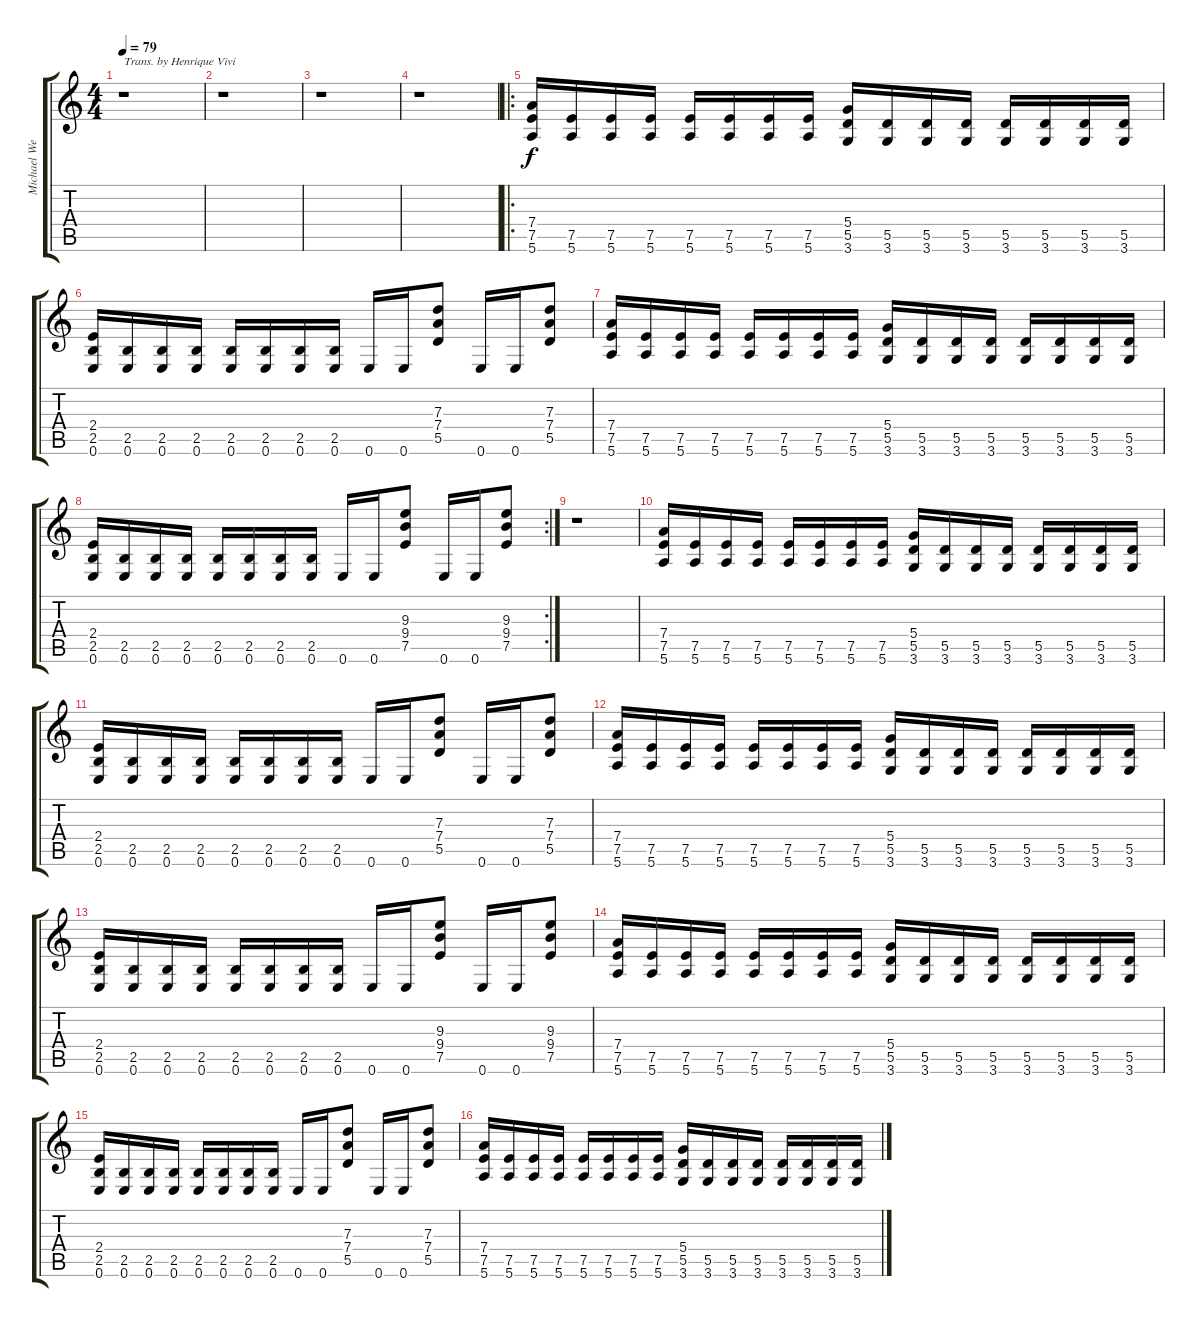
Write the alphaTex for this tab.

\track ("Michael Weikath" "Michael We") {instrument distortionguitar}
\staff {score tabs}
\tuning (E4 B3 G3 D3 A2 E2) {hide}
\ts (4 4)
\tempo 79
\clef g2
\ks c
r.1{txt "Trans. by Henrique Vivi" dy f instrument distortionguitar} |
r.1 |
r.1 |
r.1 |
\ro
(7.4 7.5 5.6).16 (7.5 5.6).16 (7.5 5.6).16 (7.5 5.6).16 (7.5 5.6).16 (7.5 5.6).16 (7.5 5.6).16 (7.5 5.6).16 (5.4 5.5 3.6).16 (5.5 3.6).16 (5.5 3.6).16 (5.5 3.6).16 (5.5 3.6).16 (5.5 3.6).16 (5.5 3.6).16 (5.5 3.6).16 |
(2.4 2.5 0.6).16 (2.5 0.6).16 (2.5 0.6).16 (2.5 0.6).16 (2.5 0.6).16 (2.5 0.6).16 (2.5 0.6).16 (2.5 0.6).16 0.6.16 0.6.16 (7.3 7.4 5.5).8 0.6.16 0.6.16 (7.3 7.4 5.5).8 |
(7.4 7.5 5.6).16 (7.5 5.6).16 (7.5 5.6).16 (7.5 5.6).16 (7.5 5.6).16 (7.5 5.6).16 (7.5 5.6).16 (7.5 5.6).16 (5.4 5.5 3.6).16 (5.5 3.6).16 (5.5 3.6).16 (5.5 3.6).16 (5.5 3.6).16 (5.5 3.6).16 (5.5 3.6).16 (5.5 3.6).16 |
\rc 2
(2.4 2.5 0.6).16 (2.5 0.6).16 (2.5 0.6).16 (2.5 0.6).16 (2.5 0.6).16 (2.5 0.6).16 (2.5 0.6).16 (2.5 0.6).16 0.6.16 0.6.16 (9.3 9.4 7.5).8 0.6.16 0.6.16 (9.3 9.4 7.5).8 |
r.1 |
(7.4 7.5 5.6).16 (7.5 5.6).16 (7.5 5.6).16 (7.5 5.6).16 (7.5 5.6).16 (7.5 5.6).16 (7.5 5.6).16 (7.5 5.6).16 (5.4 5.5 3.6).16 (5.5 3.6).16 (5.5 3.6).16 (5.5 3.6).16 (5.5 3.6).16 (5.5 3.6).16 (5.5 3.6).16 (5.5 3.6).16 |
(2.4 2.5 0.6).16 (2.5 0.6).16 (2.5 0.6).16 (2.5 0.6).16 (2.5 0.6).16 (2.5 0.6).16 (2.5 0.6).16 (2.5 0.6).16 0.6.16 0.6.16 (7.3 7.4 5.5).8 0.6.16 0.6.16 (7.3 7.4 5.5).8 |
(7.4 7.5 5.6).16 (7.5 5.6).16 (7.5 5.6).16 (7.5 5.6).16 (7.5 5.6).16 (7.5 5.6).16 (7.5 5.6).16 (7.5 5.6).16 (5.4 5.5 3.6).16 (5.5 3.6).16 (5.5 3.6).16 (5.5 3.6).16 (5.5 3.6).16 (5.5 3.6).16 (5.5 3.6).16 (5.5 3.6).16 |
(2.4 2.5 0.6).16 (2.5 0.6).16 (2.5 0.6).16 (2.5 0.6).16 (2.5 0.6).16 (2.5 0.6).16 (2.5 0.6).16 (2.5 0.6).16 0.6.16 0.6.16 (9.3 9.4 7.5).8 0.6.16 0.6.16 (9.3 9.4 7.5).8 |
(7.4 7.5 5.6).16 (7.5 5.6).16 (7.5 5.6).16 (7.5 5.6).16 (7.5 5.6).16 (7.5 5.6).16 (7.5 5.6).16 (7.5 5.6).16 (5.4 5.5 3.6).16 (5.5 3.6).16 (5.5 3.6).16 (5.5 3.6).16 (5.5 3.6).16 (5.5 3.6).16 (5.5 3.6).16 (5.5 3.6).16 |
(2.4 2.5 0.6).16 (2.5 0.6).16 (2.5 0.6).16 (2.5 0.6).16 (2.5 0.6).16 (2.5 0.6).16 (2.5 0.6).16 (2.5 0.6).16 0.6.16 0.6.16 (7.3 7.4 5.5).8 0.6.16 0.6.16 (7.3 7.4 5.5).8 |
(7.4 7.5 5.6).16 (7.5 5.6).16 (7.5 5.6).16 (7.5 5.6).16 (7.5 5.6).16 (7.5 5.6).16 (7.5 5.6).16 (7.5 5.6).16 (5.4 5.5 3.6).16 (5.5 3.6).16 (5.5 3.6).16 (5.5 3.6).16 (5.5 3.6).16 (5.5 3.6).16 (5.5 3.6).16 (5.5 3.6).16
